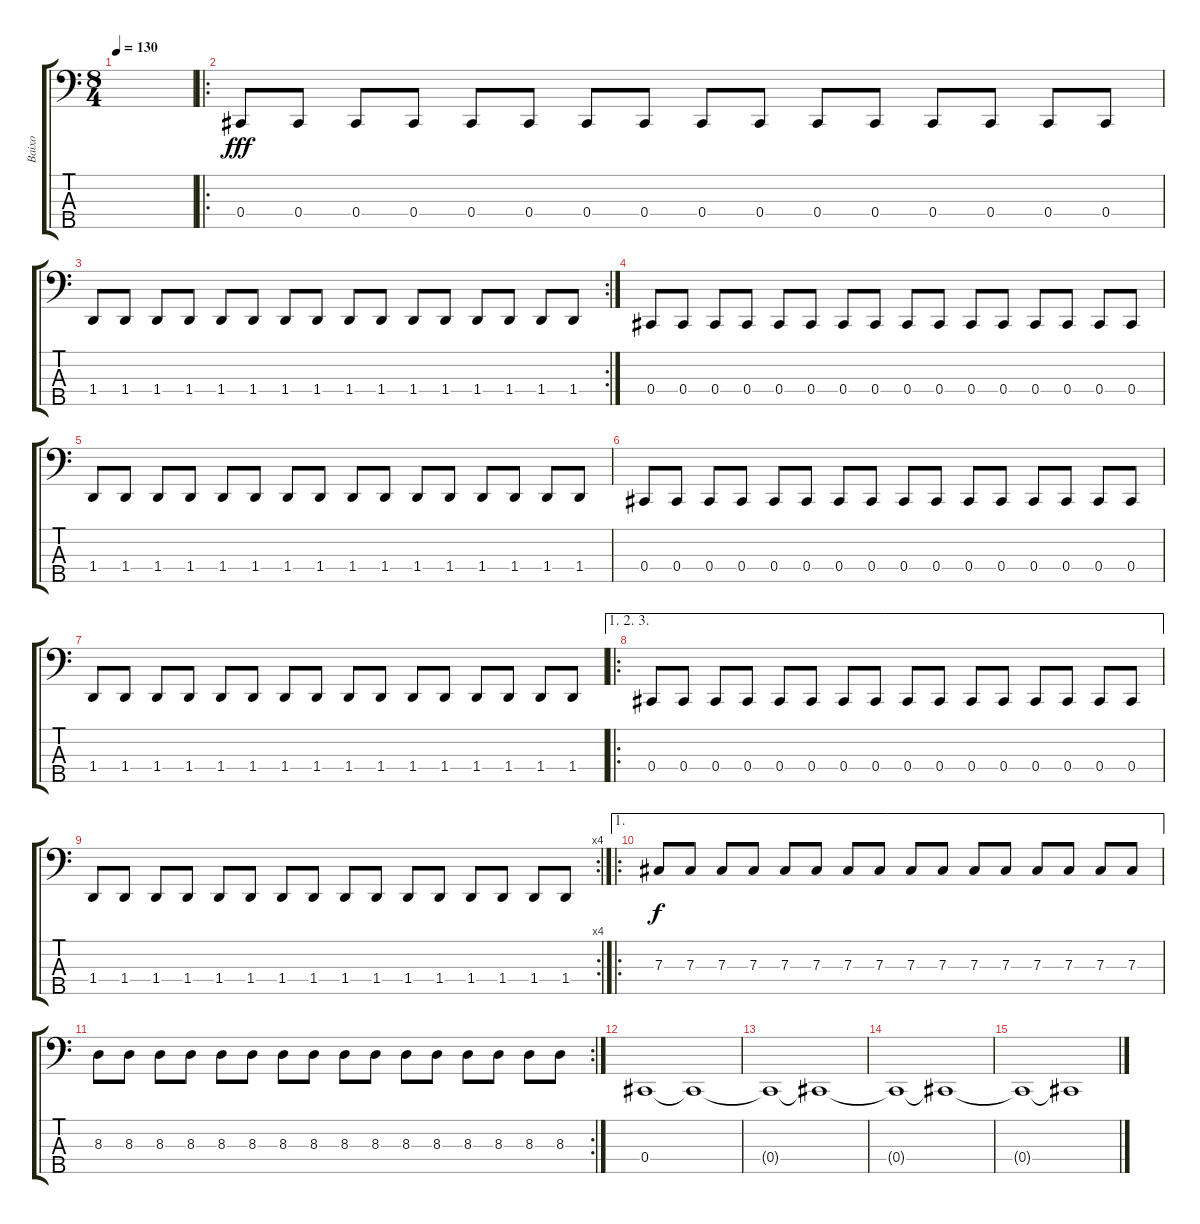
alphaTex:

\track ("Baixo" "Baixo") {instrument electricbassfinger}
\staff {score tabs}
\tuning (E2 B1 Gb1 Db1 Ab0) {hide}
\ts (8 4)
\tempo 130
\clef f4
\ks c
|
\ro
0.4.8{dy fff} 0.4.8 0.4.8 0.4.8 0.4.8 0.4.8 0.4.8 0.4.8 0.4.8 0.4.8 0.4.8 0.4.8 0.4.8 0.4.8 0.4.8 0.4.8 |
\rc 2
1.4.8 1.4.8 1.4.8 1.4.8 1.4.8 1.4.8 1.4.8 1.4.8 1.4.8 1.4.8 1.4.8 1.4.8 1.4.8 1.4.8 1.4.8 1.4.8 |
0.4.8 0.4.8 0.4.8 0.4.8 0.4.8 0.4.8 0.4.8 0.4.8 0.4.8 0.4.8 0.4.8 0.4.8 0.4.8 0.4.8 0.4.8 0.4.8 |
1.4.8 1.4.8 1.4.8 1.4.8 1.4.8 1.4.8 1.4.8 1.4.8 1.4.8 1.4.8 1.4.8 1.4.8 1.4.8 1.4.8 1.4.8 1.4.8 |
0.4.8 0.4.8 0.4.8 0.4.8 0.4.8 0.4.8 0.4.8 0.4.8 0.4.8 0.4.8 0.4.8 0.4.8 0.4.8 0.4.8 0.4.8 0.4.8 |
1.4.8 1.4.8 1.4.8 1.4.8 1.4.8 1.4.8 1.4.8 1.4.8 1.4.8 1.4.8 1.4.8 1.4.8 1.4.8 1.4.8 1.4.8 1.4.8 |
\ae (1 2 3)
\ro
0.4.8 0.4.8 0.4.8 0.4.8 0.4.8 0.4.8 0.4.8 0.4.8 0.4.8 0.4.8 0.4.8 0.4.8 0.4.8 0.4.8 0.4.8 0.4.8 |
\rc 4
1.4.8 1.4.8 1.4.8 1.4.8 1.4.8 1.4.8 1.4.8 1.4.8 1.4.8 1.4.8 1.4.8 1.4.8 1.4.8 1.4.8 1.4.8 1.4.8 |
\ae 1
\ro
7.3.8{dy f} 7.3.8 7.3.8 7.3.8 7.3.8 7.3.8 7.3.8 7.3.8 7.3.8 7.3.8 7.3.8 7.3.8 7.3.8 7.3.8 7.3.8 7.3.8 |
\rc 2
8.3.8 8.3.8 8.3.8 8.3.8 8.3.8 8.3.8 8.3.8 8.3.8 8.3.8 8.3.8 8.3.8 8.3.8 8.3.8 8.3.8 8.3.8 8.3.8 |
0.4.1{volume 0} 0.4{t}.1 |
0.4{t}.1 0.4{t}.1 |
0.4{t}.1 0.4{t}.1 |
0.4{t}.1 0.4{t}.1
